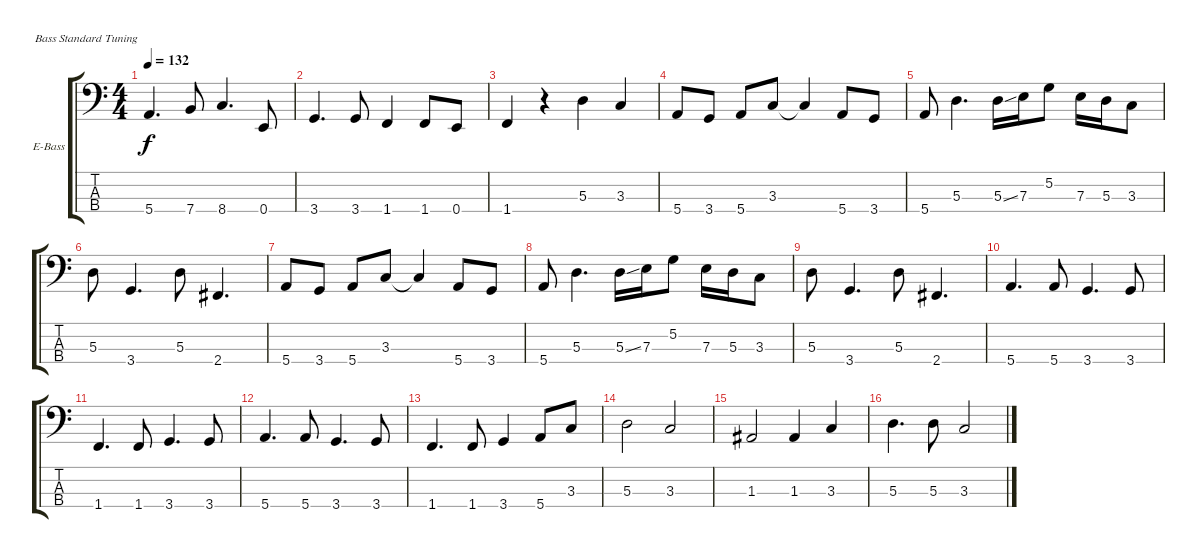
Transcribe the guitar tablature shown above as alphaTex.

\bracketExtendMode groupsimilarinstruments
\firstSystemTrackNameOrientation horizontal
\otherSystemsTrackNameOrientation horizontal
\track ("bass" "E-Bass") {multiBarRest instrument electricbasspick}
\staff {score tabs}
\tuning (G2 D2 A1 E1)
\ts (4 4)
\tempo 132
\clef f4
\ks c
5.4.4{d dy f} 7.4.8 8.4.4{d} 0.4.8 |
3.4.4{d} 3.4.8 1.4.4 1.4.8 0.4.8 |
1.4.4 r.4 5.3.4 3.3.4 |
5.4.8 3.4.8 5.4.8 3.3.8 3.3{t}.4 5.4.8 3.4.8 |
5.4.8 5.3.4{d} 5.3{ss}.16 7.3.16 5.2.8 7.3.16 5.3.16 3.3.8 |
5.3.8 3.4.4{d} 5.3.8 2.4.4{d} |
5.4.8 3.4.8 5.4.8 3.3.8 3.3{t}.4 5.4.8 3.4.8 |
5.4.8 5.3.4{d} 5.3{ss}.16 7.3.16 5.2.8 7.3.16 5.3.16 3.3.8 |
5.3.8 3.4.4{d} 5.3.8 2.4.4{d} |
5.4.4{d} 5.4.8 3.4.4{d} 3.4.8 |
1.4.4{d} 1.4.8 3.4.4{d} 3.4.8 |
5.4.4{d} 5.4.8 3.4.4{d} 3.4.8 |
1.4.4{d} 1.4.8 3.4.4 5.4.8 3.3.8 |
5.3.2 3.3.2 |
1.3.2 1.3.4 3.3.4 |
5.3.4{d} 5.3.8 3.3.2
